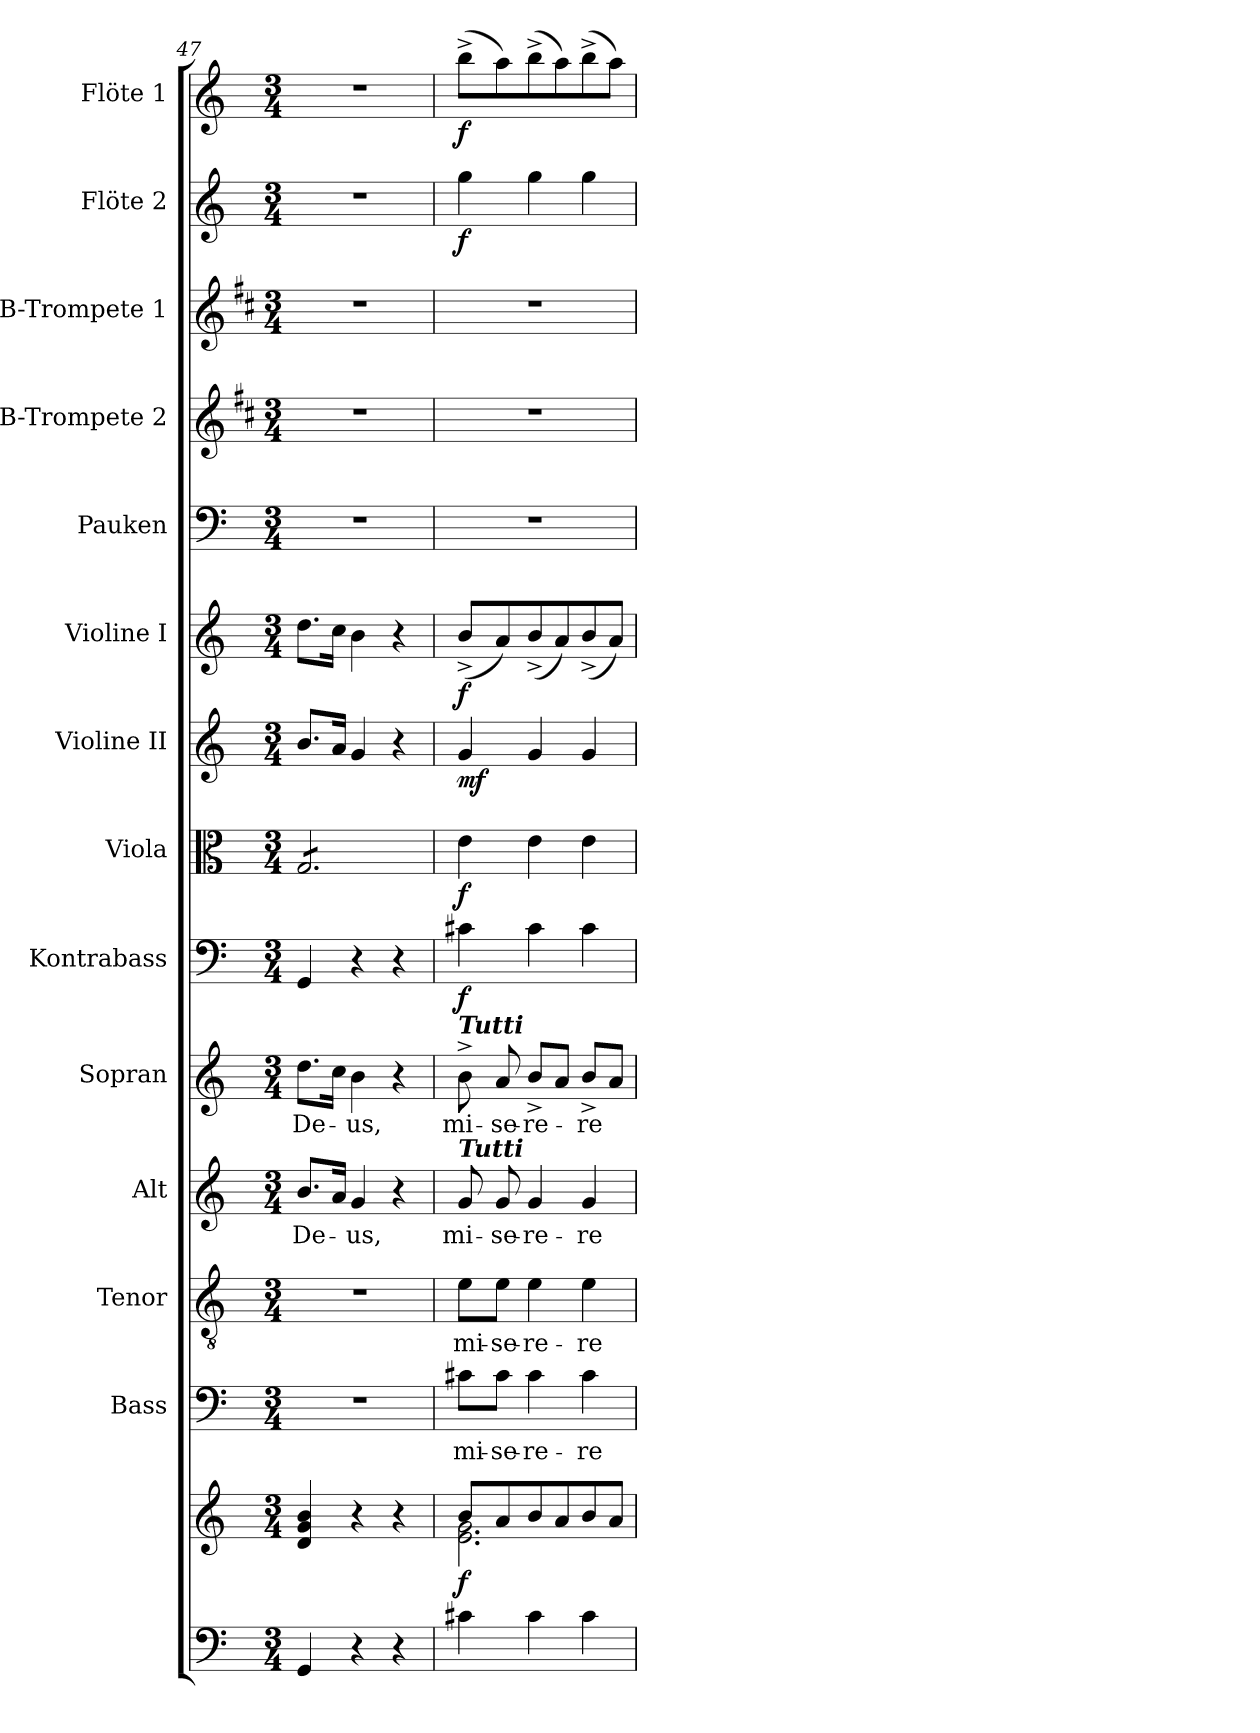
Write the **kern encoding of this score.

**kern	**kern	**dynam	**kern	**text	**kern	**text	**kern	**text	**kern	**text	**kern	**dynam	**kern	**dynam	**kern	**dynam	**kern	**dynam	**kern	**kern	**kern	**kern	**dynam	**kern	**dynam
*part14	*part14	*part14	*part13	*part13	*part12	*part12	*part11	*part11	*part10	*part10	*part9	*part9	*part8	*part8	*part7	*part7	*part6	*part6	*part5	*part4	*part3	*part2	*part2	*part1	*part1
*staff15	*staff14	*staff14/15	*staff13	*staff13	*staff12	*staff12	*staff11	*staff11	*staff10	*staff10	*staff9	*staff9	*staff8	*staff8	*staff7	*staff7	*staff6	*staff6	*staff5	*staff4	*staff3	*staff2	*staff2	*staff1	*staff1
*	*	*	*I"Bass	*	*I"Tenor	*	*I"Alt	*	*I"Sopran	*	*I"Kontrabass	*	*I"Viola	*	*I"Violine II	*	*I"Violine I	*	*I"Pauken	*I"B-Trompete 2	*I"B-Trompete 1	*I"Flöte 2	*	*I"Flöte 1	*
*	*	*	*I'B.	*	*I'T.	*	*I'A.	*	*I'S.	*	*I'Kb.	*	*I'Vla.	*	*I'Vl. II	*	*I'Vl. I	*	*I'Pk.	*I'B Trp. 2	*I'B Trp. 1	*I'Fl. 2	*	*I'Fl. 1	*
*clefF4	*clefG2	*	*clefF4	*	*clefGv2	*	*clefG2	*	*clefG2	*	*clefF4	*	*clefC3	*	*clefG2	*	*clefG2	*	*clefF4	*clefG2	*clefG2	*clefG2	*	*clefG2	*
*	*	*	*	*	*	*	*	*	*	*	*ITrd7c12	*	*	*	*	*	*	*	*	*ITrd1c2	*ITrd1c2	*	*	*	*
*k[]	*k[]	*	*k[]	*	*k[]	*	*k[]	*	*k[]	*	*k[]	*	*k[]	*	*k[]	*	*k[]	*	*k[]	*k[]	*k[]	*k[]	*	*k[]	*
*C:	*C:	*	*C:	*	*C:	*	*C:	*	*C:	*	*C:	*	*C:	*	*C:	*	*C:	*	*C:	*C:	*C:	*C:	*	*C:	*
*M3/4	*M3/4	*	*M3/4	*	*M3/4	*	*M3/4	*	*M3/4	*	*M3/4	*	*M3/4	*	*M3/4	*	*M3/4	*	*M3/4	*M3/4	*M3/4	*M3/4	*	*M3/4	*
=47	=47	=47	=47	=47	=47	=47	=47	=47	=47	=47	=47	=47	=47	=47	=47	=47	=47	=47	=47	=47	=47	=47	=47	=47	=47
!	!	!	!	!	!	!	!	!LO:LY:b	!	!LO:LY:b	!	!	!	!	!	!	!	!	!	!	!	!	!	!	!
*	*	*	*	*	*	*	*	*	*	*	*	*	*tremolo	*	*	*	*	*	*	*	*	*	*	*	*
4GG/	4d/ 4g/ 4b/	.	2.r	.	2.r	.	8.b/L	De-	8.dd\L	De-	4GGG/	.	8G/L	.	8.b/L	.	8.dd\L	.	2.r	2.r	2.r	2.r	.	2.r	.
.	.	.	.	.	.	.	.	.	.	.	.	.	8G/	.	.	.	.	.	.	.	.	.	.	.	.
.	.	.	.	.	.	.	16a/Jk	.	16cc\Jk	.	.	.	.	.	16a/Jk	.	16cc\Jk	.	.	.	.	.	.	.	.
!	!	!	!	!	!	!	!	!LO:LY:b	!	!LO:LY:b	!	!	!	!	!	!	!	!	!	!	!	!	!	!	!
4r	4r	.	.	.	.	.	4g/	-us,	4b\	-us,	4r	.	8G/	.	4g/	.	4b\	.	.	.	.	.	.	.	.
.	.	.	.	.	.	.	.	.	.	.	.	.	8G/	.	.	.	.	.	.	.	.	.	.	.	.
4r	4r	.	.	.	.	.	4r	.	4r	.	4r	.	8G/	.	4r	.	4r	.	.	.	.	.	.	.	.
.	.	.	.	.	.	.	.	.	.	.	.	.	8G/J	.	.	.	.	.	.	.	.	.	.	.	.
*	*	*	*	*	*	*	*	*	*	*	*	*	*Xtremolo	*	*	*	*	*	*	*	*	*	*	*	*
!!LO:PB:g=z
=48	=48	=48	=48	=48	=48	=48	=48	=48	=48	=48	=48	=48	=48	=48	=48	=48	=48	=48	=48	=48	=48	=48	=48	=48	=48
*	*^	*	*	*	*	*	*	*	*	*	*	*	*	*	*	*	*	*	*	*	*	*	*	*	*
!	!	!	!	!	!	!	!	!	!	!LO:TX:a:Bi:t=Tutti	!	!	!	!	!	!	!	!	!	!	!	!	!	!	!	!
!	!	!	!	!	!	!	!	!LO:TX:a:Bi:t=Tutti	!	!	!	!	!	!	!	!	!	!	!	!	!	!	!	!	!	!
!	!	!	!LO:DY:a=2	!	!LO:LY:b	!	!LO:LY:b	!	!LO:LY:b	!	!LO:LY:b	!	!LO:DY:b	!	!LO:DY:b	!	!LO:DY:b	!	!LO:DY:b	!	!	!	!	!LO:DY:b	!	!LO:DY:b
4c#X\	8b/L	2.e\ 2.g\	f	8c#X\L	mi-	8e\L	mi-	8g/	mi-	8b^>\	mi-	4C#X\	f	4e\	f	4g/	mf	(<8b^</L	f	2.r	2.r	2.r	4gg\	f	(>8bb^>\L	f
!	!	!	!	!	!LO:LY:b	!	!LO:LY:b	!	!LO:LY:b	!	!LO:LY:b	!	!	!	!	!	!	!	!	!	!	!	!	!	!	!
.	8a/	.	.	8c#\J	-se-	8e\J	-se-	8g/	-se-	8a/	-se-	.	.	.	.	.	.	8a/)	.	.	.	.	.	.	8aa\)	.
!	!	!	!	!	!LO:LY:b	!	!LO:LY:b	!	!LO:LY:b	!	!LO:LY:b	!	!	!	!	!	!	!	!	!	!	!	!	!	!	!
4c#\	8b/	.	.	4c#\	-re-	4e\	-re-	4g/	-re-	8b^>/L	-re-	4C#\	.	4e\	.	4g/	.	(<8b^</	.	.	.	.	4gg\	.	(>8bb^>\	.
.	8a/	.	.	.	.	.	.	.	.	8a/J	.	.	.	.	.	.	.	8a/)	.	.	.	.	.	.	8aa\)	.
!	!	!	!	!	!LO:LY:b	!	!LO:LY:b	!	!LO:LY:b	!	!LO:LY:b	!	!	!	!	!	!	!	!	!	!	!	!	!	!	!
4c#\	8b/	.	.	4c#\	-re	4e\	-re	4g/	-re	8b^>/L	-re	4C#\	.	4e\	.	4g/	.	(<8b^</	.	.	.	.	4gg\	.	(>8bb^>\	.
.	8a/J	.	.	.	.	.	.	.	.	8a/J	.	.	.	.	.	.	.	8a/J)	.	.	.	.	.	.	8aa\J)	.
*	*v	*v	*	*	*	*	*	*	*	*	*	*	*	*	*	*	*	*	*	*	*	*	*	*	*	*
=	=	=	=	=	=	=	=	=	=	=	=	=	=	=	=	=	=	=	=	=	=	=	=	=	=
*-	*-	*-	*-	*-	*-	*-	*-	*-	*-	*-	*-	*-	*-	*-	*-	*-	*-	*-	*-	*-	*-	*-	*-	*-	*-
